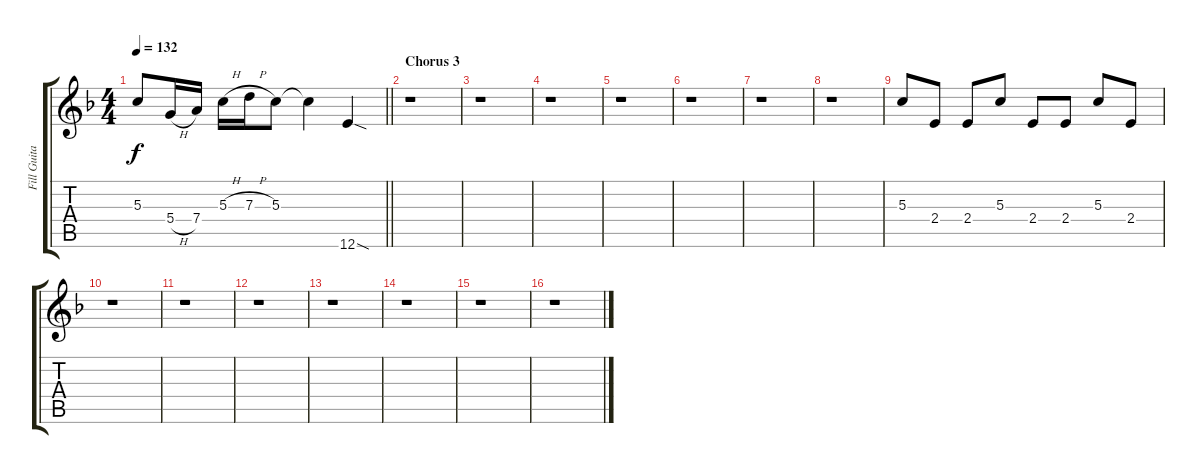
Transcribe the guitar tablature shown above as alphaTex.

\track ("Fill Guitar" "Fill Guita") {instrument distortionguitar}
\staff {score tabs}
\tuning (E4 B3 G3 D3 A2 E2) {hide}
\ts (4 4)
\tempo 132
\clef g2
\barLineRight lightlight
\ks f
5.3{t}.8{dy f} 5.4{h}.16 7.4.16 5.3{h}.16 7.3{h}.16 5.3.8 5.3{t}.4 12.6{sod}.4 |
\section ("" "Chorus 3")
r.1 |
r.1 |
r.1 |
r.1 |
r.1 |
r.1 |
r.1 |
5.3.8 2.4.8 2.4.8 5.3.8 2.4.8 2.4.8 5.3.8 2.4.8 |
r.1 |
r.1 |
r.1 |
r.1 |
r.1 |
r.1 |
r.1
